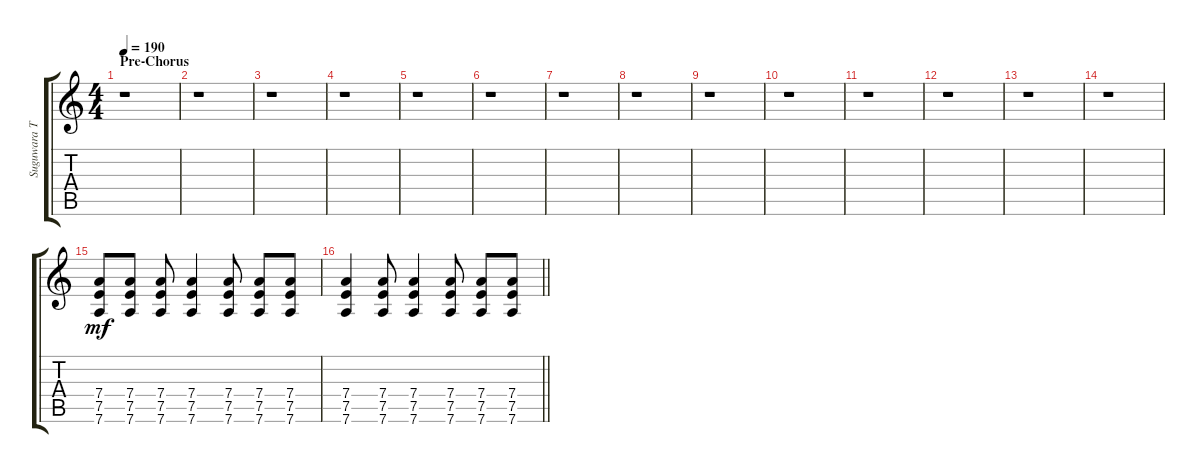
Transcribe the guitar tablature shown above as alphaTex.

\track ("Suguwara Takuro" "Suguwara T") {instrument overdrivenguitar}
\staff {score tabs}
\tuning (E4 B3 G3 D3 A2 D2) {hide}
\ts (4 4)
\section ("" "Pre-Chorus")
\tempo 190
\clef g2
\ks c
r.1{dy mf} |
r.1 |
r.1 |
r.1 |
r.1 |
r.1 |
r.1 |
r.1 |
r.1 |
r.1 |
r.1 |
r.1 |
r.1 |
r.1 |
(7.4 7.5 7.6).8{volume 12 balance 5 instrument electricguitarjazz} (7.4 7.5 7.6).8 (7.4 7.5 7.6).8 (7.4 7.5 7.6).4 (7.4 7.5 7.6).8 (7.4 7.5 7.6).8 (7.4 7.5 7.6).8 |
\barLineRight lightlight
(7.4 7.5 7.6).4 (7.4 7.5 7.6).8 (7.4 7.5 7.6).4 (7.4 7.5 7.6).8 (7.4 7.5 7.6).8 (7.4 7.5 7.6).8
